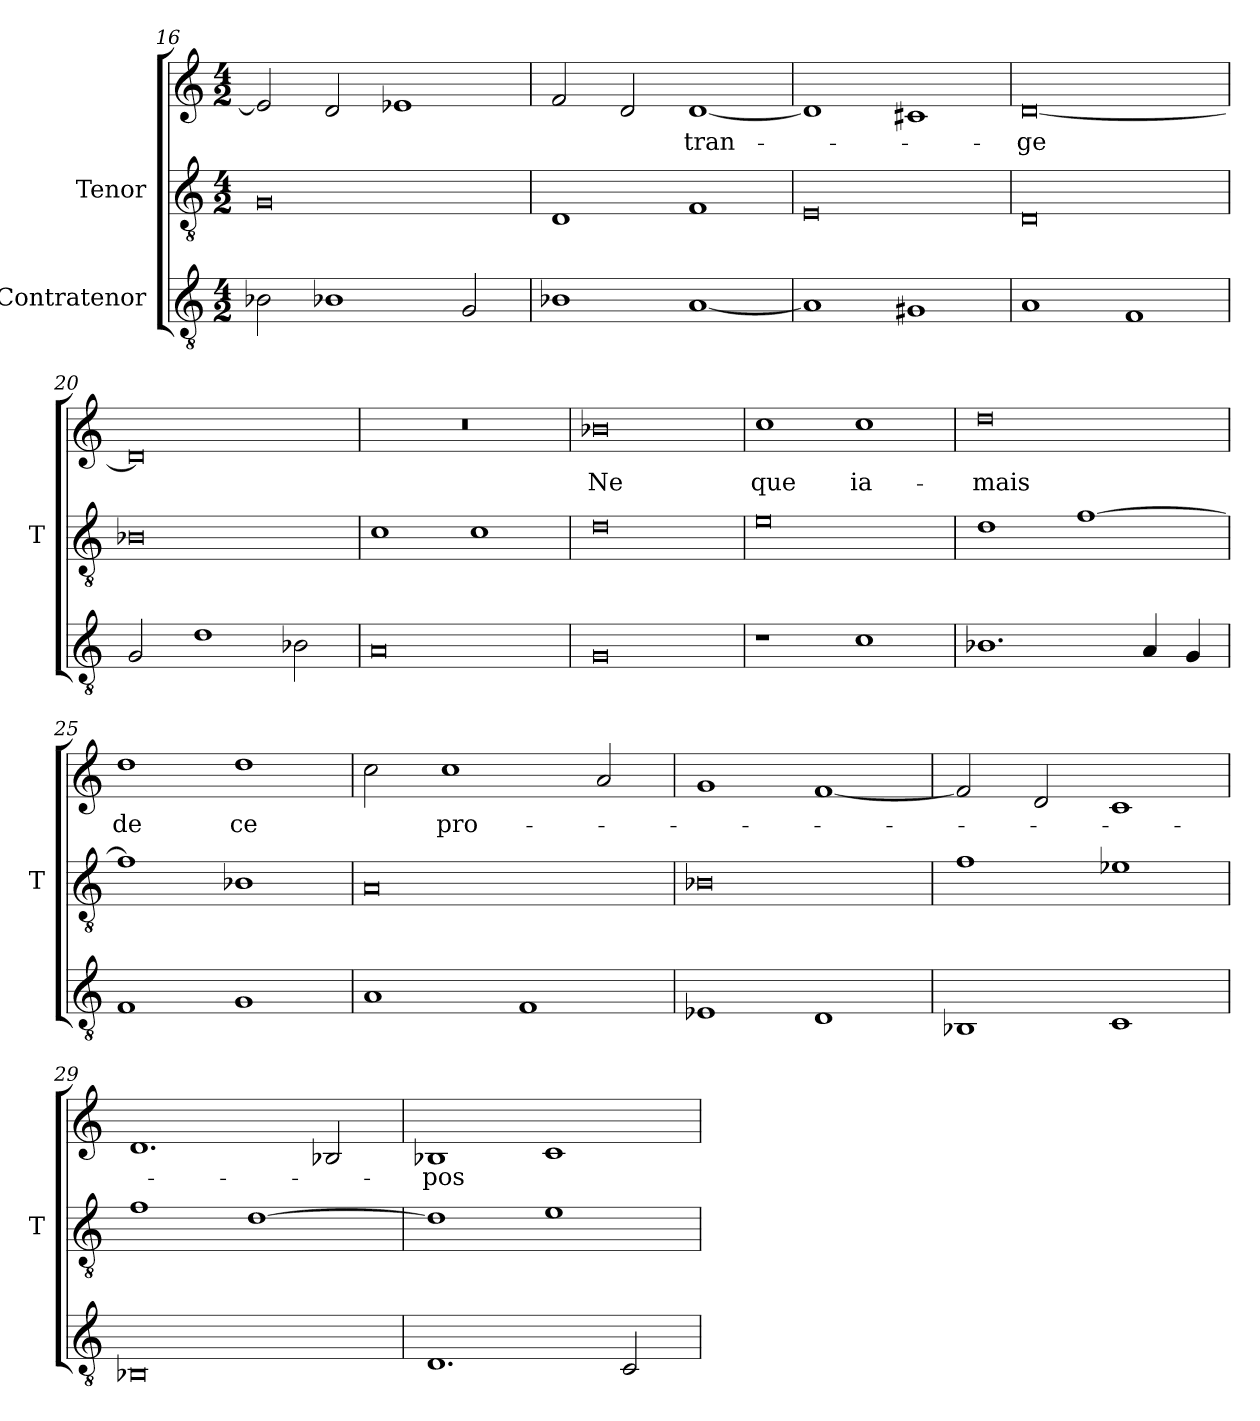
**kern	**kern	**kern	**text
*part3	*part2	*part1	*part1
*staff3	*staff2	*staff1	*staff1
*I"Contratenor	*I"Tenor	*	*
*	*I'T	*	*
*clefGv2	*clefGv2	*clefG2	*
*M4/2	*M4/2	*M4/2	*
=16	=16	=16	=16
2B-X	0G	2e-]	.
1B-X	.	2d	.
.	.	1e-X	.
2G	.	.	.
=17	=17	=17	=17
1B-X	1D	2f	.
.	.	2d	.
[1A	1F	[1d	-tran-
=18	=18	=18	=18
1A]	0E	1d]	.
1G#X	.	1c#X	.
=19	=19	=19	=19
1A	0D	[0d	-ge
1F	.	.	.
=20	=20	=20	=20
2G	0B-X	0d]	.
1d	.	.	.
2B-X	.	.	.
=21	=21	=21	=21
0A	1c	0r	.
.	1c	.	.
=22	=22	=22	=22
0G	0d	0b-X	-Ne
=23	=23	=23	=23
1r	0e	1cc	-que
1c	.	1cc	ia-
=24	=24	=24	=24
1.B-X	1d	0dd	-mais
.	[1f	.	.
4A	.	.	.
4G	.	.	.
=25	=25	=25	=25
1F	1f]	1dd	-de
1G	1B-X	1dd	-ce
=26	=26	=26	=26
1A	0A	2cc	.
.	.	1cc	pro-
1F	.	.	.
.	.	2a	.
=27	=27	=27	=27
1E-X	0B-X	1g	.
1D	.	[1f	.
=28	=28	=28	=28
1BB-X	1f	2f]	.
.	.	2d	.
1C	1e-X	1c	.
=29	=29	=29	=29
0BB-X	1f	1.d	.
.	[1d	.	.
.	.	2B-X	.
=30	=30	=30	=30
1.D	1d]	1B-X	-pos
.	1e	1c	.
2C	.	.	.
=	=	=	=
*-	*-	*-	*-
